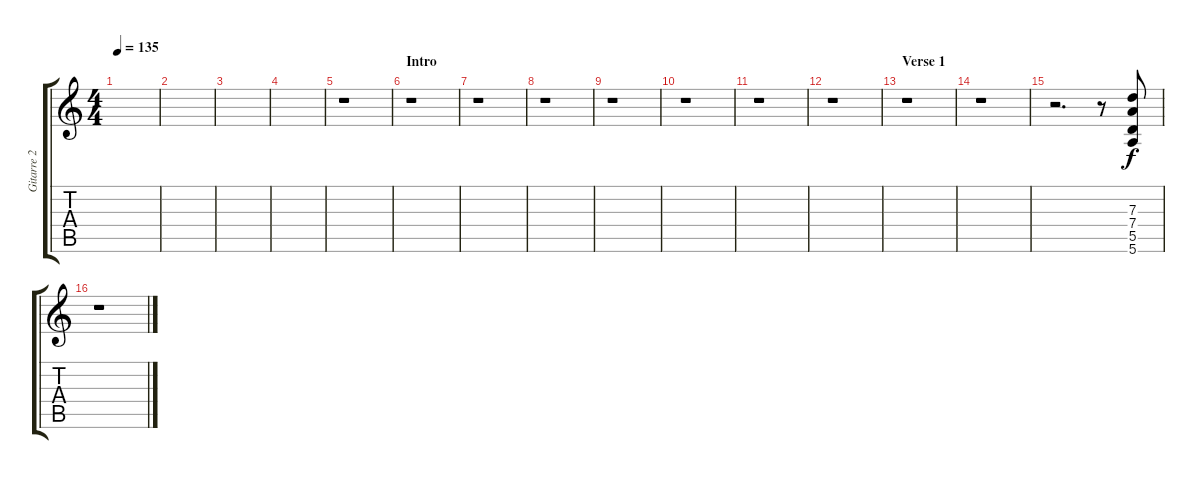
\track ("Gitarre 2 - Farin Urlaub" "Gitarre 2 ") {instrument distortionguitar}
\staff {score tabs}
\tuning (E4 B3 G3 D3 A2 E2) {hide}
\ts (4 4)
\tempo 135
\clef g2
\ks c
|
|
|
|
r.1 |
\section ("" "Intro")
r.1 |
r.1 |
r.1 |
r.1 |
r.1 |
r.1 |
r.1 |
\section ("" "Verse 1")
r.1 |
r.1 |
r.2{d} r.8 (7.3 7.4 5.5 5.6).8 |
r.1
